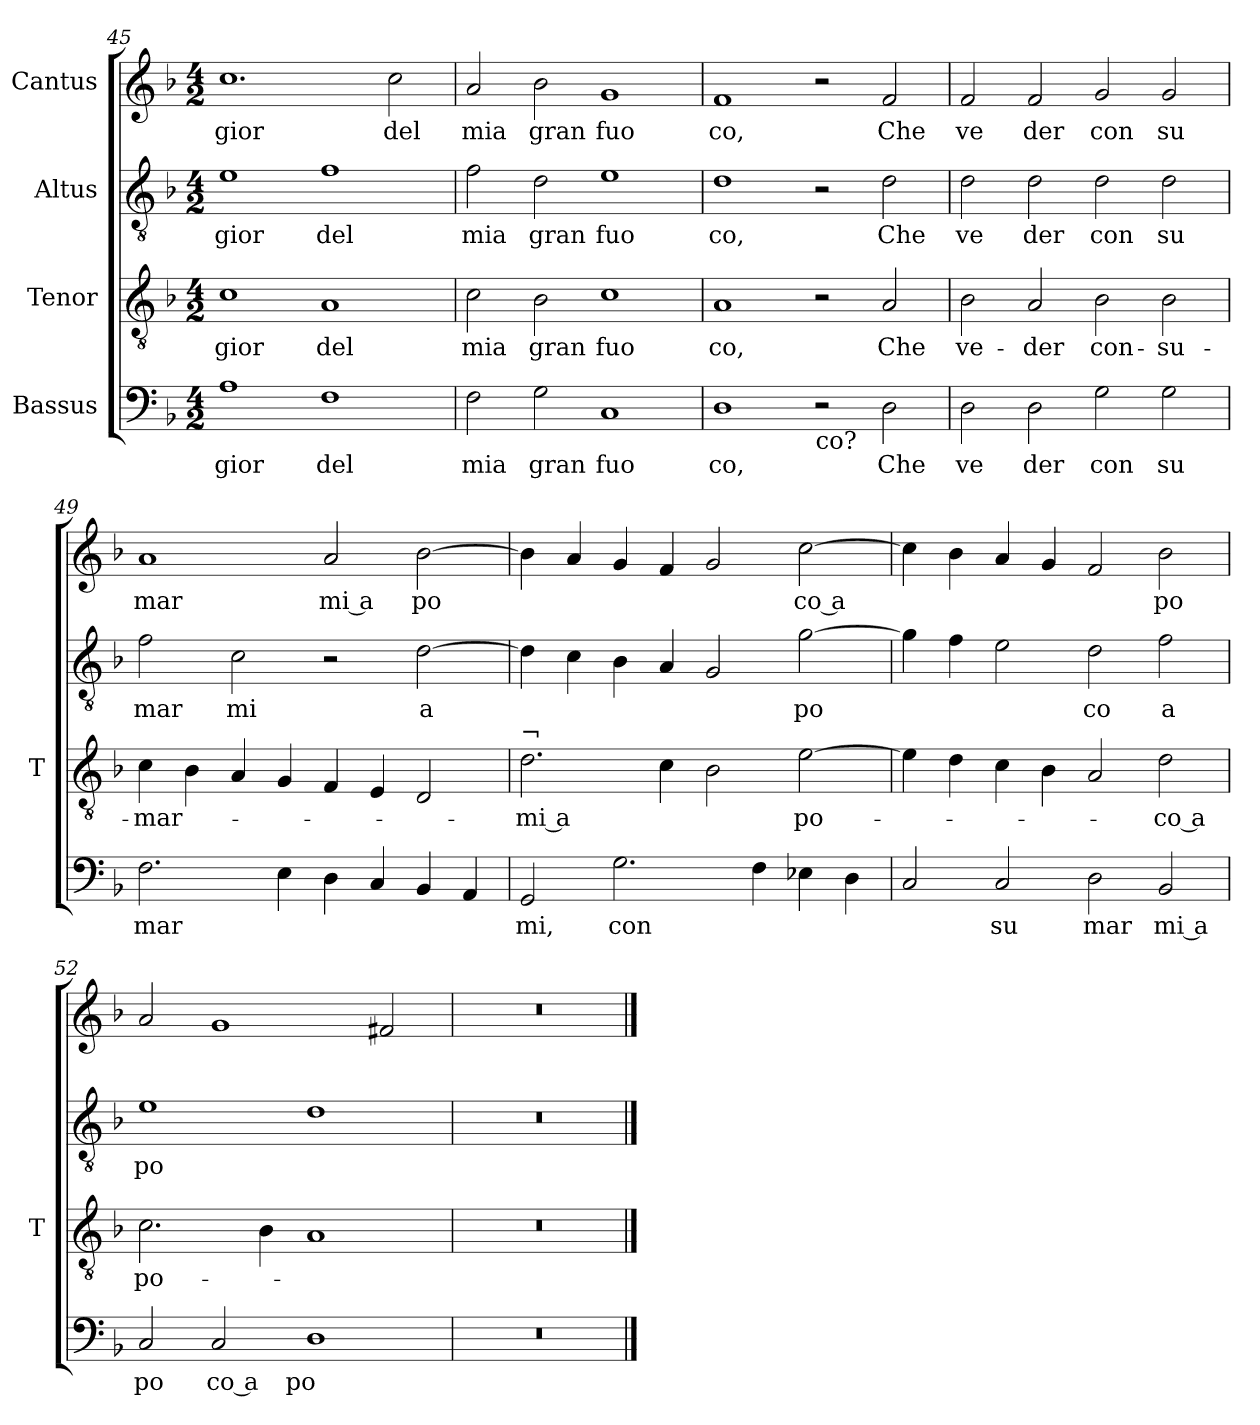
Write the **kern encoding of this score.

**kern	**text	**kern	**text	**kern	**text	**kern	**text
*part4	*part4	*part3	*part3	*part2	*part2	*part1	*part1
*staff4	*staff4	*staff3	*staff3	*staff2	*staff2	*staff1	*staff1
*I"Bassus	*	*I"Tenor	*	*I"Altus	*	*I"Cantus	*
*	*	*I'T	*	*	*	*	*
*clefF4	*	*clefGv2	*	*clefGv2	*	*clefG2	*
*k[b-]	*	*k[b-]	*	*k[b-]	*	*k[b-]	*
*M4/2	*	*M4/2	*	*M4/2	*	*M4/2	*
=45	=45	=45	=45	=45	=45	=45	=45
!	!LO:LY:b	!	!LO:LY:b	!	!LO:LY:b	!	!LO:LY:b
1A	gior	1c	gior	1e	gior	1.cc	gior
!	!LO:LY:b	!	!LO:LY:b	!	!LO:LY:b	!	!
1F	del	1A	del	1f	del	.	.
!	!	!	!	!	!	!	!LO:LY:b
.	.	.	.	.	.	2cc\	del
=46	=46	=46	=46	=46	=46	=46	=46
!	!LO:LY:b	!	!LO:LY:b	!	!LO:LY:b	!	!LO:LY:b
2F\	mia	2c\	mia	2f\	mia	2a/	mia
!	!LO:LY:b	!	!LO:LY:b	!	!LO:LY:b	!	!LO:LY:b
2G\	gran	2B-\	gran	2d\	gran	2b-\	gran
!	!LO:LY:b	!	!LO:LY:b	!	!LO:LY:b	!	!LO:LY:b
1C	fuo	1c	fuo	1e	fuo	1g	fuo
=47	=47	=47	=47	=47	=47	=47	=47
!	!LO:LY:b	!	!LO:LY:b	!	!LO:LY:b	!	!LO:LY:b
1D	co,	1A	co,	1d	co,	1f	co,
!LO:TX:b:t=co?	!	!	!	!	!	!	!
2r	.	2r	.	2r	.	2r	.
!	!LO:LY:b	!	!LO:LY:b	!	!LO:LY:b	!	!LO:LY:b
2D\	Che	2A/	Che	2d\	Che	2f/	Che
!!LO:PB:g=z
=48	=48	=48	=48	=48	=48	=48	=48
!	!LO:LY:b	!	!LO:LY:b	!	!LO:LY:b	!	!LO:LY:b
2D\	ve	2B-\	ve-	2d\	ve	2f/	ve
!	!LO:LY:b	!	!LO:LY:b	!	!LO:LY:b	!	!LO:LY:b
2D\	der	2A/	-der	2d\	der	2f/	der
!	!LO:LY:b	!	!LO:LY:b	!	!LO:LY:b	!	!LO:LY:b
2G\	con	2B-\	con-	2d\	con	2g/	con
!	!LO:LY:b	!	!LO:LY:b	!	!LO:LY:b	!	!LO:LY:b
2G\	su	2B-\	-su-	2d\	su	2g/	su
=49	=49	=49	=49	=49	=49	=49	=49
!	!LO:LY:b	!	!LO:LY:b	!	!LO:LY:b	!	!LO:LY:b
2.F\	mar	4c\	-mar-	2f\	mar	1a	mar
.	.	4B-\	.	.	.	.	.
!	!	!	!	!	!LO:LY:b	!	!
.	.	4A/	.	2c\	mi	.	.
4E\	.	4G/	.	.	.	.	.
!	!	!	!	!	!	!	!LO:LY:b
4D\	.	4F/	.	2r	.	2a/	mi a
4C/	.	4E/	.	.	.	.	.
!	!	!	!	!	!LO:LY:b	!	!LO:LY:b
4BB-/	.	2D/	.	[2d\	a	[2b-\	po
4AA/	.	.	.	.	.	.	.
=50	=50	=50	=50	=50	=50	=50	=50
!	!	!LO:TX:a:t=¬	!	!	!	!	!
!	!LO:LY:b	!	!LO:LY:b	!	!	!	!
2GG/	mi,	2.d\	mi a	4d\]	.	4b-\]	.
.	.	.	.	4c\	.	4a/	.
!	!LO:LY:b	!	!	!	!	!	!
2.G\	con	.	.	4B-\	.	4g/	.
.	.	4c\	.	4A/	.	4f/	.
.	.	2B-\	.	2G/	.	2g/	.
4F\	.	.	.	.	.	.	.
!	!	!	!LO:LY:b	!	!LO:LY:b	!	!LO:LY:b
4E-X\	.	[2e\	po-	[2g\	po	[2cc\	co a
4D\	.	.	.	.	.	.	.
=51	=51	=51	=51	=51	=51	=51	=51
2C/	.	4e\]	.	4g\]	.	4cc\]	.
.	.	4d\	.	4f\	.	4b-\	.
!	!LO:LY:b	!	!	!	!	!	!
2C/	su	4c\	.	2e\	.	4a/	.
.	.	4B-\	.	.	.	4g/	.
!	!LO:LY:b	!	!	!	!LO:LY:b	!	!
2D\	mar	2A/	.	2d\	co	2f/	.
!	!LO:LY:b	!	!LO:LY:b	!	!LO:LY:b	!	!LO:LY:b
2BB-/	mi a	2d\	co a	2f\	a	2b-\	po
=52	=52	=52	=52	=52	=52	=52	=52
!	!LO:LY:b	!	!LO:LY:b	!	!LO:LY:b	!	!
2C/	po	2.c\	po-	1e	po	2a/	.
!	!LO:LY:b	!	!	!	!	!	!
2C/	co a	.	.	.	.	1g	.
.	.	4B-\	.	.	.	.	.
!	!LO:LY:b	!	!	!	!	!	!
1D	po	1A	.	1d	.	.	.
.	.	.	.	.	.	2f#X/	.
=53	=53	=53	=53	=53	=53	=53	=53
0r	.	0r	.	0r	.	0r	.
==	==	==	==	==	==	==	==
*-	*-	*-	*-	*-	*-	*-	*-
